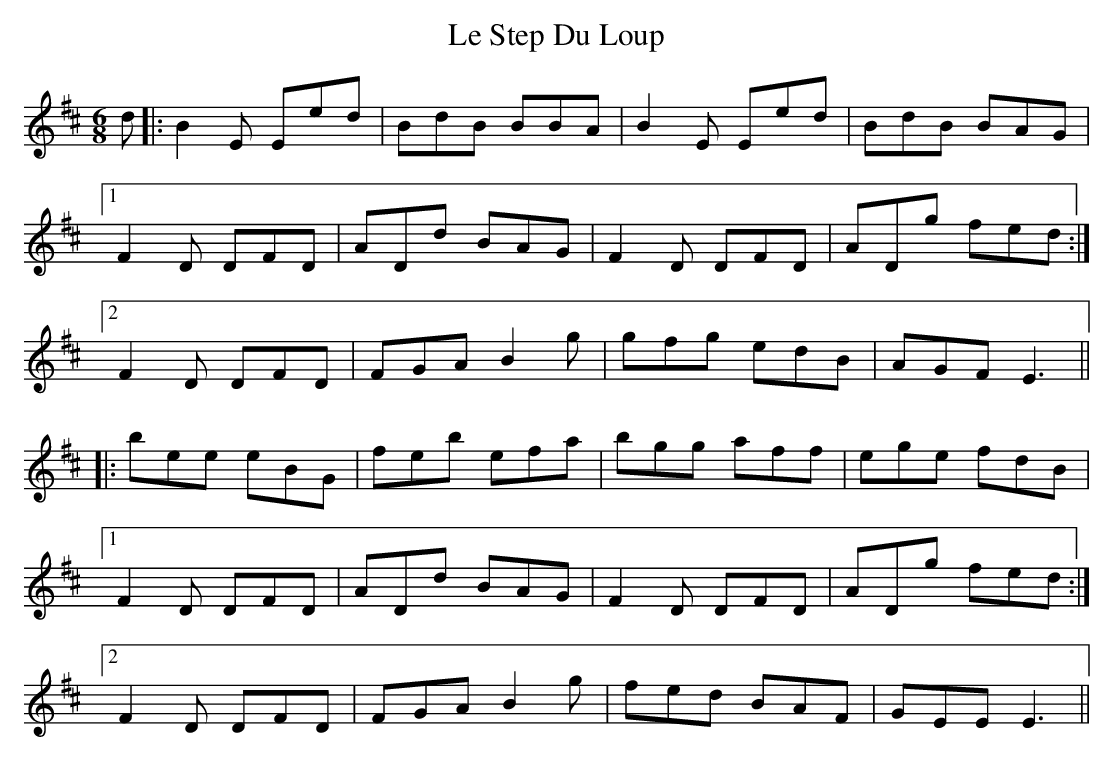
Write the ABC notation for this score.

X:1
T: Le Step Du Loup
M: 3/4
L: 1/8
K: Edor
M: 6/8
d|:B2E Eed|BdB BBA|B2E Eed|BdB BAG|
[1 F2D DFD|ADd BAG|F2D DFD|ADg fed:|
[2 F2D DFD|FGA B2g|gfg edB|AGF E3||
|:bee eBG|feb efa|bgg aff|ege fdB|
[1 F2D DFD|ADd BAG|F2D DFD|ADg fed:|
[2 F2D DFD|FGA B2g|fed BAF|GEE E3||
